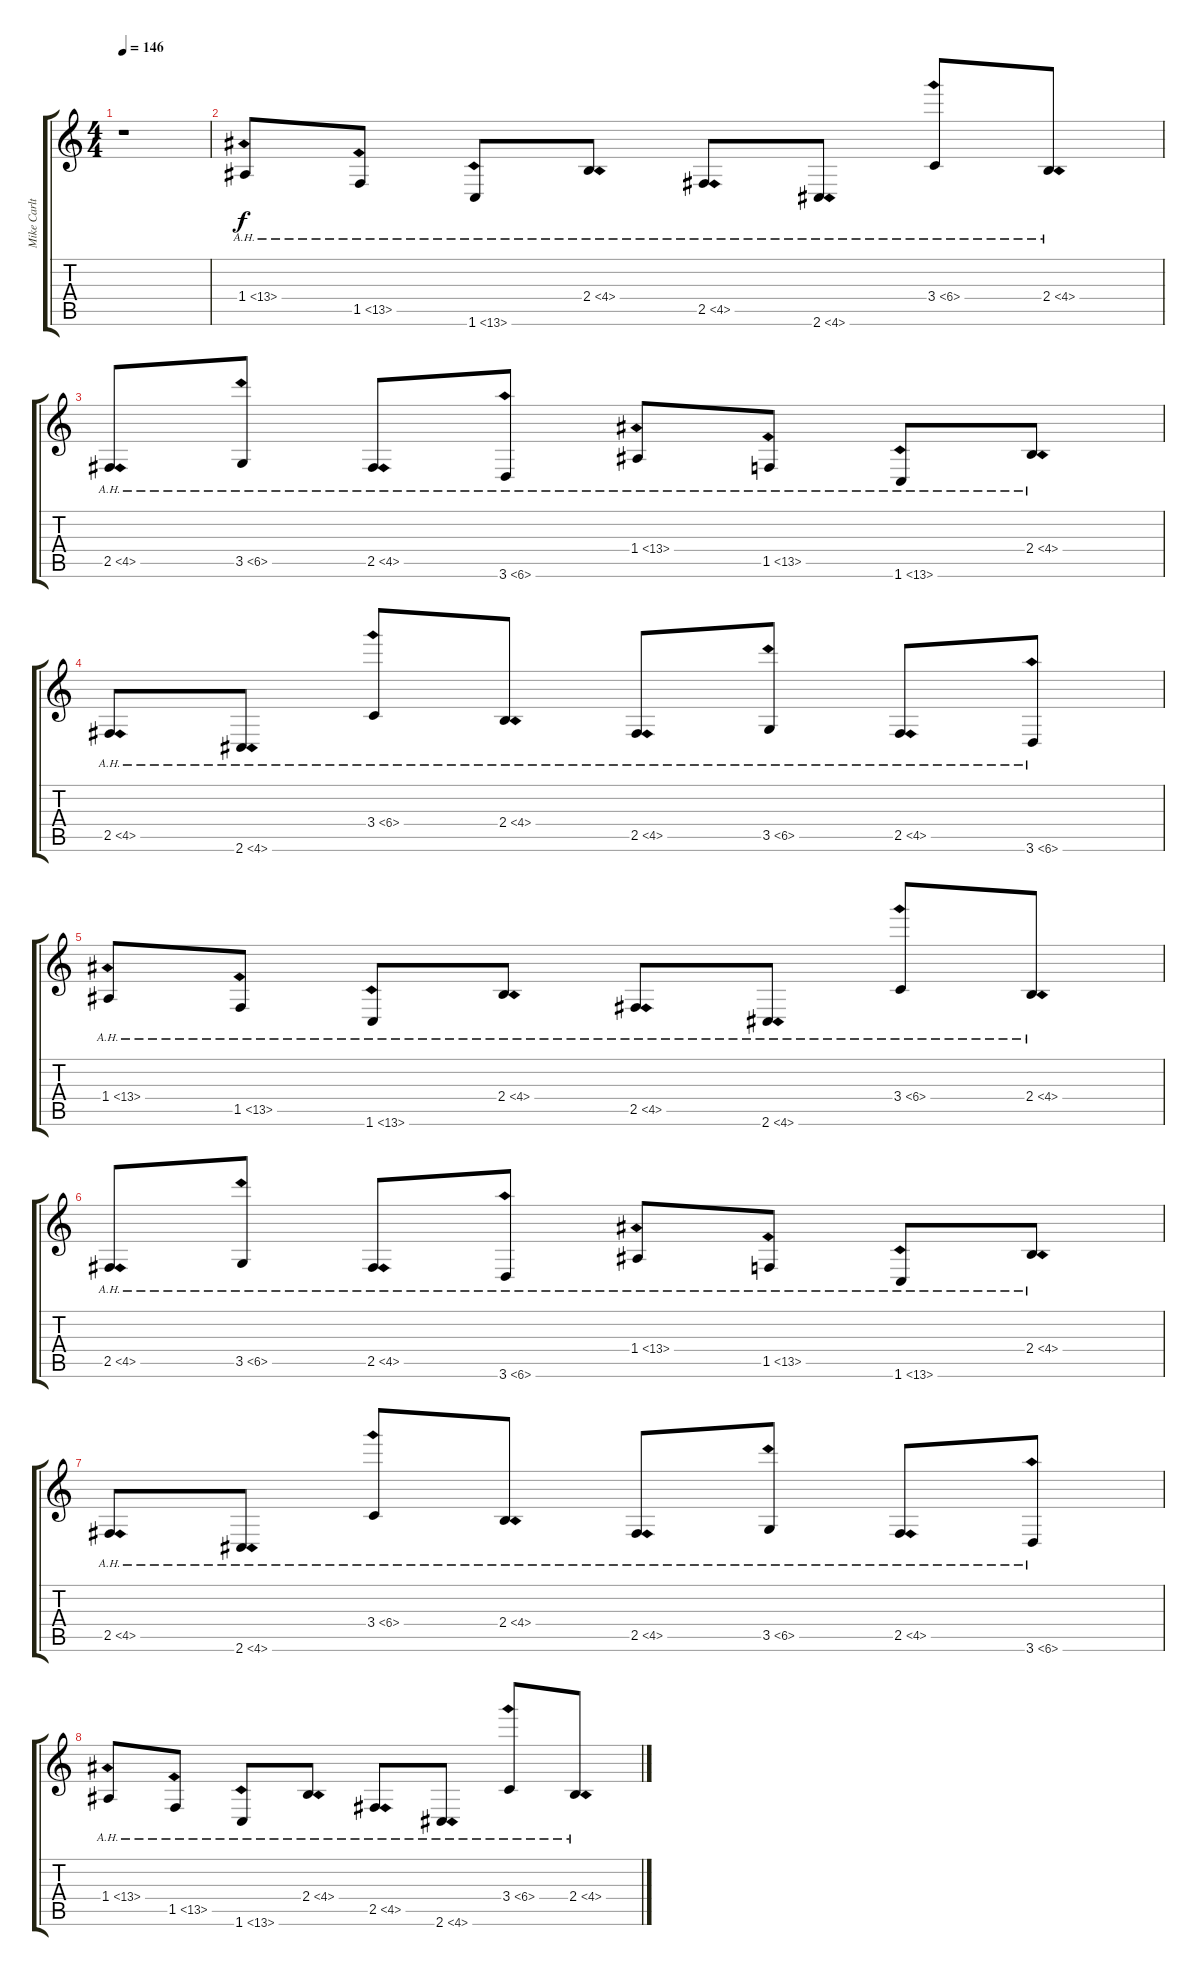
\track ("Mike Carlton" "Mike Carlt") {instrument distortionguitar}
\staff {score tabs}
\tuning (B3 Gb3 D3 A2 E2 B1) {hide}
\ts (4 4)
\tempo 146
\clef g2
\ks c
r.1{dy f instrument distortionguitar} |
1.4{ah 12}.8 1.5{ah 12}.8 1.6{ah 12}.8 2.4{ah 2}.8 2.5{ah 2}.8 2.6{ah 2}.8 3.4{ah 3}.8 2.4{ah 2}.8 |
2.5{ah 2}.8 3.5{ah 3}.8 2.5{ah 2}.8 3.6{ah 3}.8 1.4{ah 12}.8 1.5{ah 12}.8 1.6{ah 12}.8 2.4{ah 2}.8 |
2.5{ah 2}.8 2.6{ah 2}.8 3.4{ah 3}.8 2.4{ah 2}.8 2.5{ah 2}.8 3.5{ah 3}.8 2.5{ah 2}.8 3.6{ah 3}.8 |
1.4{ah 12}.8 1.5{ah 12}.8 1.6{ah 12}.8 2.4{ah 2}.8 2.5{ah 2}.8 2.6{ah 2}.8 3.4{ah 3}.8 2.4{ah 2}.8 |
2.5{ah 2}.8 3.5{ah 3}.8 2.5{ah 2}.8 3.6{ah 3}.8 1.4{ah 12}.8 1.5{ah 12}.8 1.6{ah 12}.8 2.4{ah 2}.8 |
2.5{ah 2}.8 2.6{ah 2}.8 3.4{ah 3}.8 2.4{ah 2}.8 2.5{ah 2}.8 3.5{ah 3}.8 2.5{ah 2}.8 3.6{ah 3}.8 |
1.4{ah 12}.8 1.5{ah 12}.8 1.6{ah 12}.8 2.4{ah 2}.8 2.5{ah 2}.8 2.6{ah 2}.8 3.4{ah 3}.8 2.4{ah 2}.8
